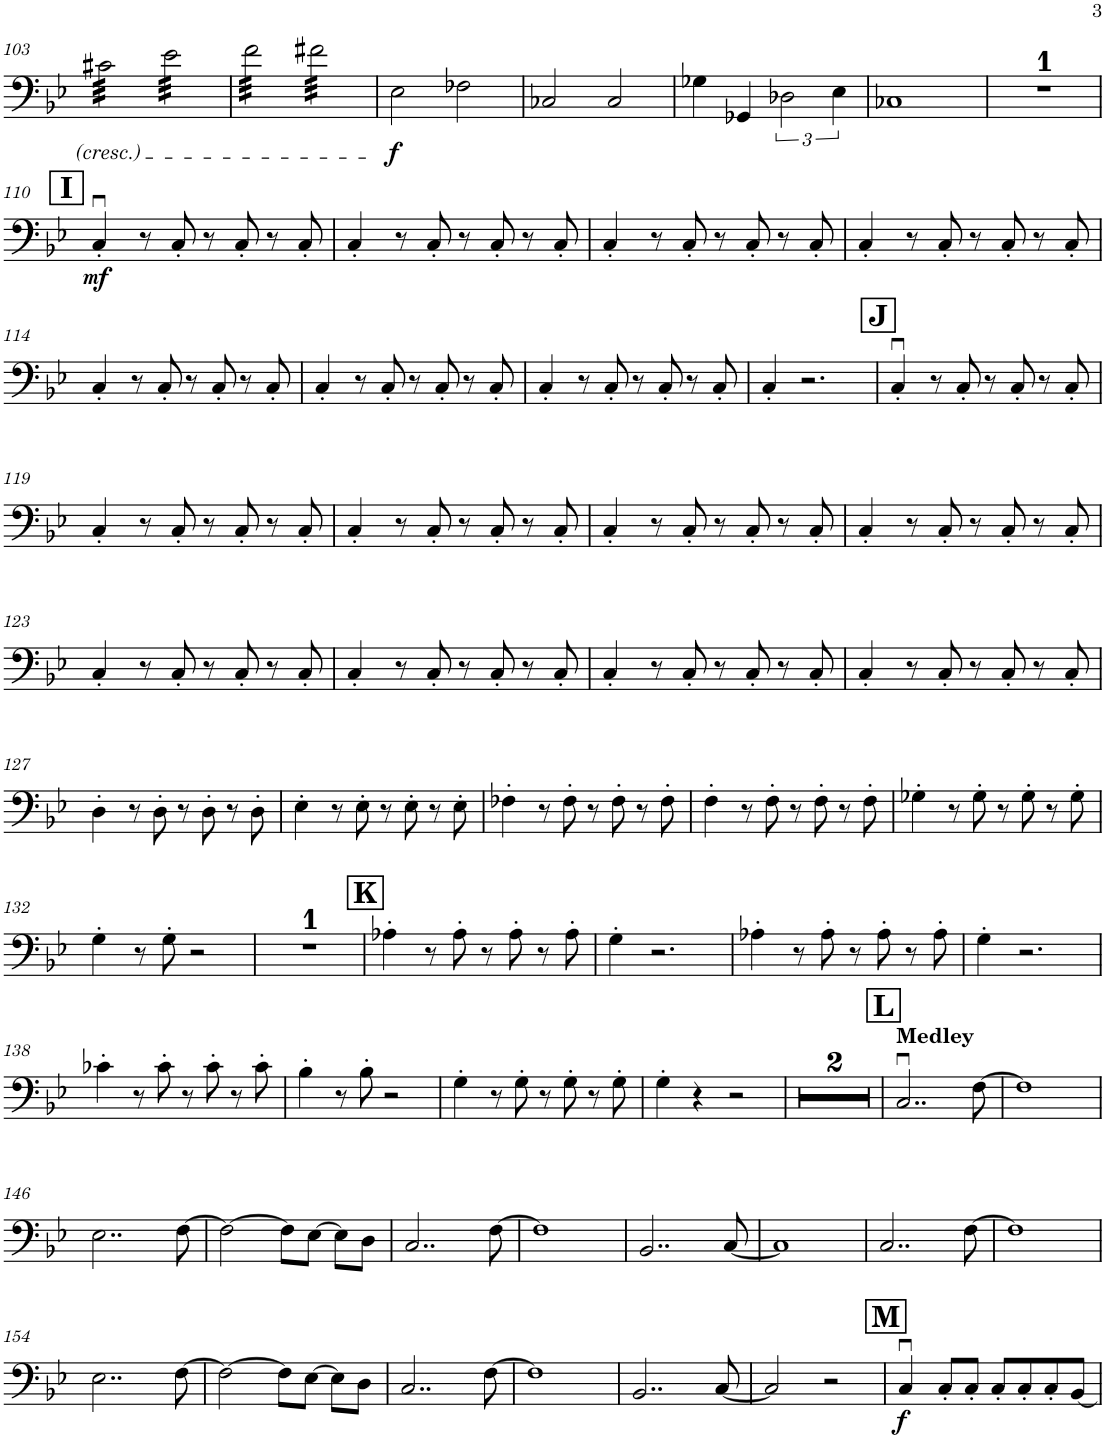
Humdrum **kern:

**kern	**dynam
*part1	*part1
*staff1	*staff1
*I"Contrabasses	*
*I'Cbs.	*
!!LO:PB:g=z
*clefF4	*
*Trd7c12	*
*k[b-e-]	*
*M4/4	*
=103	=103
*tremolo	*
32c#X\LLL	.
32c#X\	.
32c#X\	.
32c#X\	.
32c#X\	.
32c#X\	.
32c#X\	.
32c#X\	.
32c#X\	.
32c#X\	.
32c#X\	.
32c#X\	.
32c#X\	.
32c#X\	.
32c#X\	.
32c#X\JJJ	.
32e-\LLL	.
32e-\	.
32e-\	.
32e-\	.
32e-\	.
32e-\	.
32e-\	.
32e-\	.
32e-\	.
32e-\	.
32e-\	.
32e-\	.
32e-\	.
32e-\	.
32e-\	.
32e-\JJJ	.
=104	=104
32f\LLL	.
32f\	.
32f\	.
32f\	.
32f\	.
32f\	.
32f\	.
32f\	.
32f\	.
32f\	.
32f\	.
32f\	.
32f\	.
32f\	.
32f\	.
32f\JJJ	.
32f#X\LLL	.
32f#X\	.
32f#X\	.
32f#X\	.
32f#X\	.
32f#X\	.
32f#X\	.
32f#X\	.
32f#X\	.
32f#X\	.
32f#X\	.
32f#X\	.
32f#X\	.
32f#X\	.
32f#X\	.
32f#X\JJJ	.
*Xtremolo	*
=105	=105
!	!LO:DY:b
2E-\	f
2F-X\	.
=106	=106
2C-X/	.
2C-/	.
=107	=107
4G-X\	.
4GG-X/	.
3D-X\	.
6E-\	.
=108	=108
1C-X	.
=109	=109
1r	.
!!LO:LB:g=z
!!LO:REH:place=s1:a:B:cj:fs=14:t=I
=110	=110
!	!LO:DY:b
4Cu'/	mf
8r	.
8C'/	.
8r	.
8C'/	.
8r	.
8C'/	.
=111	=111
4C'/	.
8r	.
8C'/	.
8r	.
8C'/	.
8r	.
8C'/	.
=112	=112
4C'/	.
8r	.
8C'/	.
8r	.
8C'/	.
8r	.
8C'/	.
=113	=113
4C'/	.
8r	.
8C'/	.
8r	.
8C'/	.
8r	.
8C'/	.
!!LO:LB:g=z
=114	=114
4C'/	.
8r	.
8C'/	.
8r	.
8C'/	.
8r	.
8C'/	.
=115	=115
4C'/	.
8r	.
8C'/	.
8r	.
8C'/	.
8r	.
8C'/	.
=116	=116
4C'/	.
8r	.
8C'/	.
8r	.
8C'/	.
8r	.
8C'/	.
=117	=117
4C'/	.
2.r	.
!!LO:REH:place=s1:a:B:cj:fs=14:t=J
=118	=118
4Cu'/	.
8r	.
8C'/	.
8r	.
8C'/	.
8r	.
8C'/	.
!!LO:LB:g=z
=119	=119
4C'/	.
8r	.
8C'/	.
8r	.
8C'/	.
8r	.
8C'/	.
=120	=120
4C'/	.
8r	.
8C'/	.
8r	.
8C'/	.
8r	.
8C'/	.
=121	=121
4C'/	.
8r	.
8C'/	.
8r	.
8C'/	.
8r	.
8C'/	.
=122	=122
4C'/	.
8r	.
8C'/	.
8r	.
8C'/	.
8r	.
8C'/	.
!!LO:LB:g=z
=123	=123
4C'/	.
8r	.
8C'/	.
8r	.
8C'/	.
8r	.
8C'/	.
=124	=124
4C'/	.
8r	.
8C'/	.
8r	.
8C'/	.
8r	.
8C'/	.
=125	=125
4C'/	.
8r	.
8C'/	.
8r	.
8C'/	.
8r	.
8C'/	.
=126	=126
4C'/	.
8r	.
8C'/	.
8r	.
8C'/	.
8r	.
8C'/	.
!!LO:LB:g=z
=127	=127
4D'\	.
8r	.
8D'\	.
8r	.
8D'\	.
8r	.
8D'\	.
=128	=128
4E-'\	.
8r	.
8E-'\	.
8r	.
8E-'\	.
8r	.
8E-'\	.
=129	=129
4F-X'\	.
8r	.
8F-'\	.
8r	.
8F-'\	.
8r	.
8F-'\	.
=130	=130
4F'\	.
8r	.
8F'\	.
8r	.
8F'\	.
8r	.
8F'\	.
=131	=131
4G-X'\	.
8r	.
8G-'\	.
8r	.
8G-'\	.
8r	.
8G-'\	.
!!LO:LB:g=z
=132	=132
4G'\	.
8r	.
8G'\	.
2r	.
=133	=133
1r	.
!!LO:REH:place=s1:a:B:cj:fs=14:t=K
=134	=134
4A-X'\	.
8r	.
8A-'\	.
8r	.
8A-'\	.
8r	.
8A-'\	.
=135	=135
4G'\	.
2.r	.
=136	=136
4A-X'\	.
8r	.
8A-'\	.
8r	.
8A-'\	.
8r	.
8A-'\	.
=137	=137
4G'\	.
2.r	.
!!LO:LB:g=z
=138	=138
4c-X'\	.
8r	.
8c-'\	.
8r	.
8c-'\	.
8r	.
8c-'\	.
=139	=139
4B-'\	.
8r	.
8B-'\	.
2r	.
=140	=140
4G'\	.
8r	.
8G'\	.
8r	.
8G'\	.
8r	.
8G'\	.
=141	=141
4G'\	.
4r	.
2r	.
=142	=142
1r	.
=143	=143
1r	.
!!LO:REH:place=s1:a:B:cj:fs=14:t=L
=144	=144
!LO:TX:a:B:t=Medley	!
2..Cu/	.
[8F\	.
=145	=145
1F]	.
!!LO:LB:g=z
=146	=146
2..E-\	.
[8F\	.
=147	=147
2F\_	.
8F\L]	.
[8E-\J	.
8E-\L]	.
8D\J	.
=148	=148
2..C/	.
[8F\	.
=149	=149
1F]	.
=150	=150
2..BB-/	.
[8C/	.
=151	=151
1C]	.
=152	=152
2..C/	.
[8F\	.
=153	=153
1F]	.
!!LO:LB:g=z
=154	=154
2..E-\	.
[8F\	.
=155	=155
2F\_	.
8F\L]	.
[8E-\J	.
8E-\L]	.
8D\J	.
=156	=156
2..C/	.
[8F\	.
=157	=157
1F]	.
=158	=158
2..BB-/	.
[8C/	.
=159	=159
2C/]	.
2r	.
=	=
*-	*-
